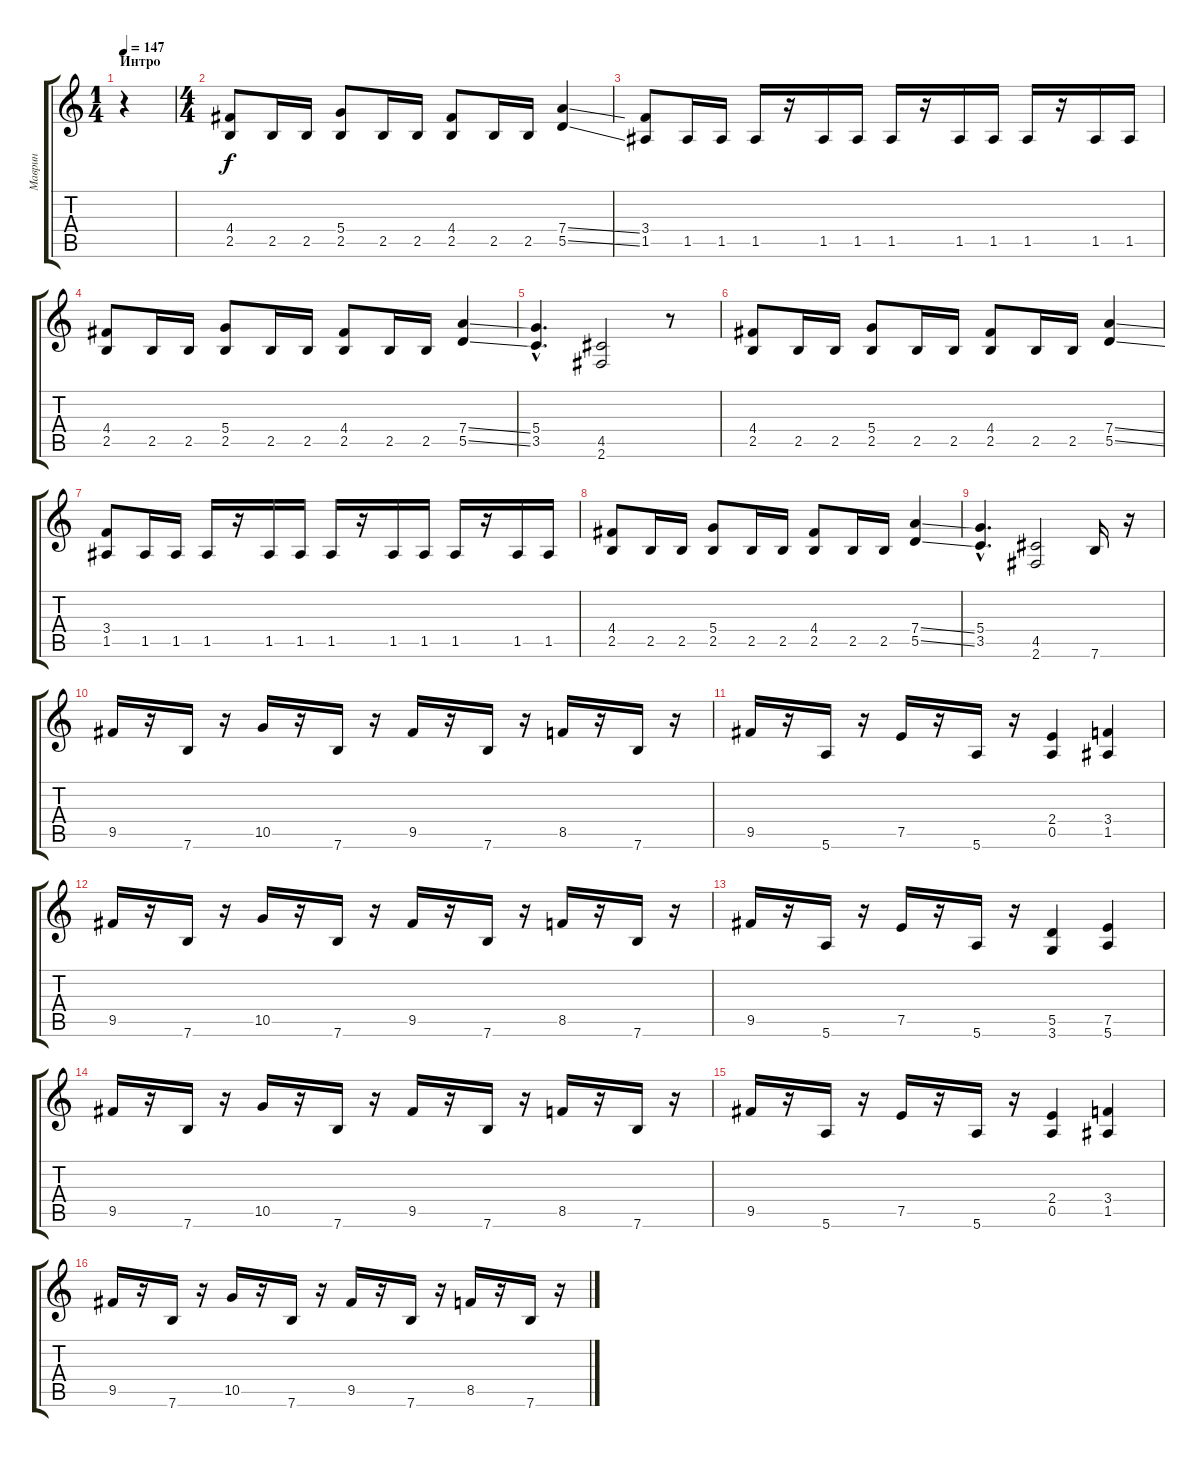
\track ("Маврин" "Маврин") {instrument overdrivenguitar}
\staff {score tabs}
\tuning (E4 B3 G3 D3 A2 E2) {hide}
\ts (1 4)
\section ("" "Интро")
\tempo 147
\clef g2
\ks c
r.4{dy f instrument overdrivenguitar} |
\ts (4 4)
(4.4 2.5).8 2.5.16 2.5.16 (5.4 2.5).8 2.5.16 2.5.16 (4.4 2.5).8 2.5.16 2.5.16 (7.4{ss} 5.5{ss}).4 |
(3.4 1.5).8 1.5.16 1.5.16 1.5.16 r.16 1.5.16 1.5.16 1.5.16 r.16 1.5.16 1.5.16 1.5.16 r.16 1.5.16 1.5.16 |
(4.4 2.5).8 2.5.16 2.5.16 (5.4 2.5).8 2.5.16 2.5.16 (4.4 2.5).8 2.5.16 2.5.16 (7.4{ss} 5.5{ss}).4 |
(5.4{hac} 3.5{hac}).4{d} (4.5 2.6).2 r.8 |
(4.4 2.5).8 2.5.16 2.5.16 (5.4 2.5).8 2.5.16 2.5.16 (4.4 2.5).8 2.5.16 2.5.16 (7.4{ss} 5.5{ss}).4 |
(3.4 1.5).8 1.5.16 1.5.16 1.5.16 r.16 1.5.16 1.5.16 1.5.16 r.16 1.5.16 1.5.16 1.5.16 r.16 1.5.16 1.5.16 |
(4.4 2.5).8 2.5.16 2.5.16 (5.4 2.5).8 2.5.16 2.5.16 (4.4 2.5).8 2.5.16 2.5.16 (7.4{ss} 5.5{ss}).4 |
(5.4{hac} 3.5{hac}).4{d} (4.5 2.6).2 7.6.16 r.16 |
9.5.16 r.16 7.6.16 r.16 10.5.16 r.16 7.6.16 r.16 9.5.16 r.16 7.6.16 r.16 8.5.16 r.16 7.6.16 r.16 |
9.5.16 r.16 5.6.16 r.16 7.5.16 r.16 5.6.16 r.16 (2.4 0.5).4 (3.4 1.5).4 |
9.5.16 r.16 7.6.16 r.16 10.5.16 r.16 7.6.16 r.16 9.5.16 r.16 7.6.16 r.16 8.5.16 r.16 7.6.16 r.16 |
9.5.16 r.16 5.6.16 r.16 7.5.16 r.16 5.6.16 r.16 (5.5 3.6).4 (7.5 5.6).4 |
9.5.16 r.16 7.6.16 r.16 10.5.16 r.16 7.6.16 r.16 9.5.16 r.16 7.6.16 r.16 8.5.16 r.16 7.6.16 r.16 |
9.5.16 r.16 5.6.16 r.16 7.5.16 r.16 5.6.16 r.16 (2.4 0.5).4 (3.4 1.5).4 |
9.5.16 r.16 7.6.16 r.16 10.5.16 r.16 7.6.16 r.16 9.5.16 r.16 7.6.16 r.16 8.5.16 r.16 7.6.16 r.16
